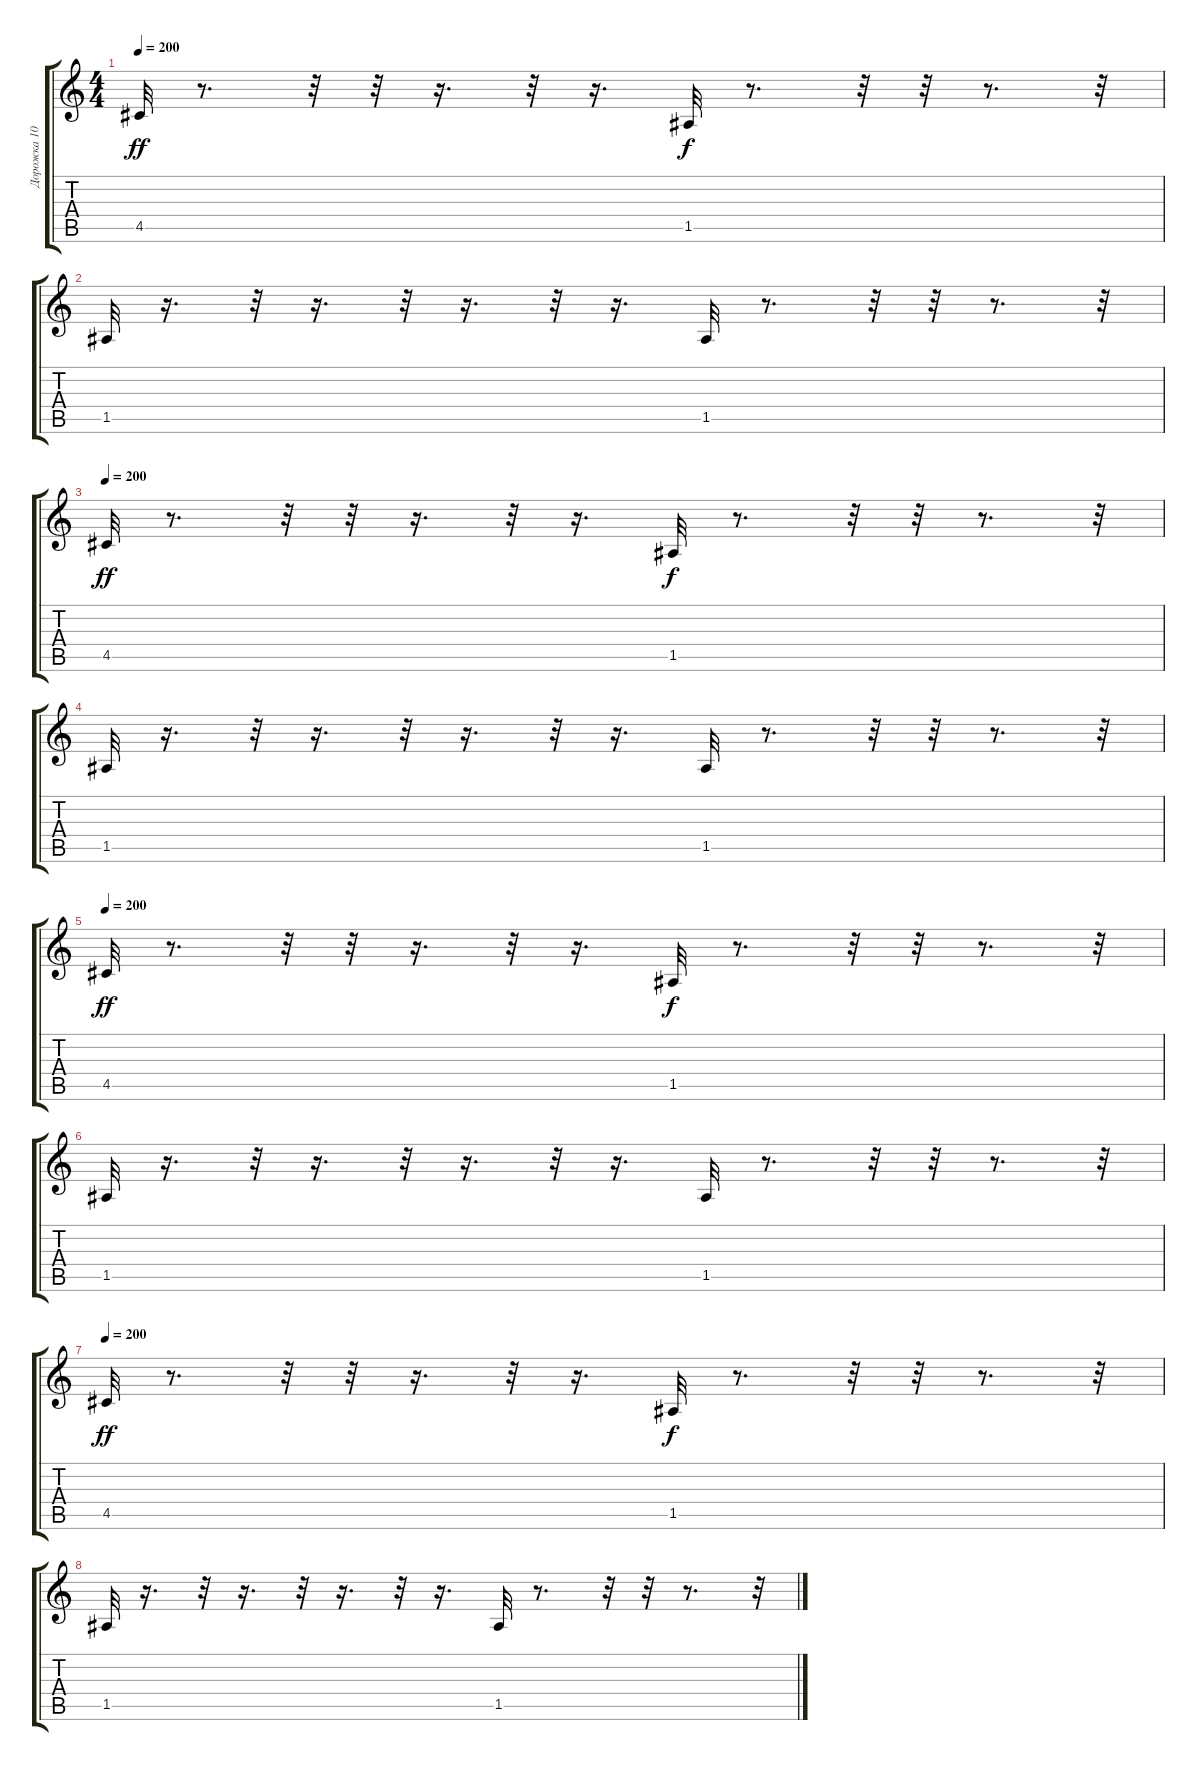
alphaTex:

\track ("Дорожка 10" "Дорожка 10") {instrument acousticguitarnylon}
\staff {score tabs}
\tuning (E4 B3 G3 D3 A2 E2) {hide}
\ts (4 4)
\tempo 200
\clef g2
\ks c
4.5.32{dy ff} r.8{d} r.32 r.32 r.16{d} r.32 r.16{d} 1.5.32{dy f} r.8{d} r.32 r.32 r.8{d} r.32 |
1.5.32 r.16{d} r.32 r.16{d} r.32 r.16{d} r.32 r.16{d} 1.5.32 r.8{d} r.32 r.32 r.8{d} r.32 |
\tempo 200
4.5.32{dy ff} r.8{d} r.32 r.32 r.16{d} r.32 r.16{d} 1.5.32{dy f} r.8{d} r.32 r.32 r.8{d} r.32 |
1.5.32 r.16{d} r.32 r.16{d} r.32 r.16{d} r.32 r.16{d} 1.5.32 r.8{d} r.32 r.32 r.8{d} r.32 |
\tempo 200
4.5.32{dy ff} r.8{d} r.32 r.32 r.16{d} r.32 r.16{d} 1.5.32{dy f} r.8{d} r.32 r.32 r.8{d} r.32 |
1.5.32 r.16{d} r.32 r.16{d} r.32 r.16{d} r.32 r.16{d} 1.5.32 r.8{d} r.32 r.32 r.8{d} r.32 |
\tempo 200
4.5.32{dy ff} r.8{d} r.32 r.32 r.16{d} r.32 r.16{d} 1.5.32{dy f} r.8{d} r.32 r.32 r.8{d} r.32 |
1.5.32 r.16{d} r.32 r.16{d} r.32 r.16{d} r.32 r.16{d} 1.5.32 r.8{d} r.32 r.32 r.8{d} r.32
